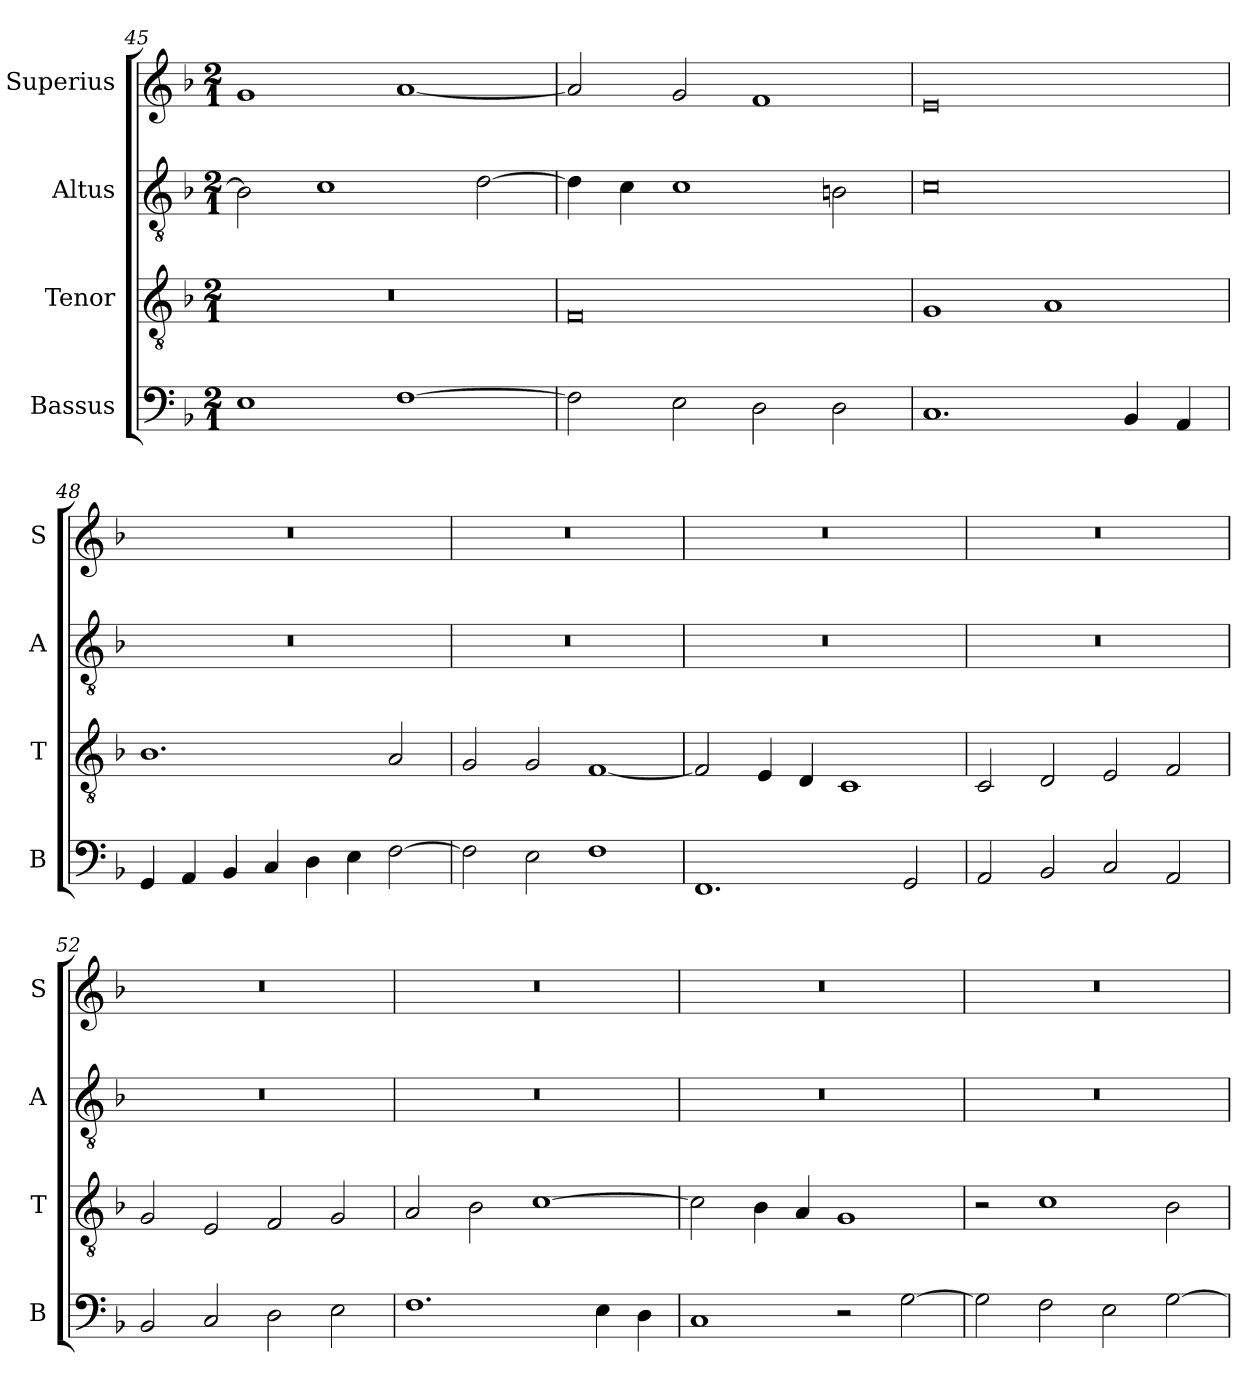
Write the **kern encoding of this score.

**kern	**kern	**kern	**kern
*part4	*part3	*part2	*part1
*staff4	*staff3	*staff2	*staff1
*I"Bassus	*I"Tenor	*I"Altus	*I"Superius
*I'B	*I'T	*I'A	*I'S
*clefF4	*clefGv2	*clefGv2	*clefG2
*k[b-]	*k[b-]	*k[b-]	*k[b-]
*F:	*F:	*F:	*F:
*M2/1	*M2/1	*M2/1	*M2/1
=45	=45	=45	=45
1E	0r	2B-]	1g
.	.	1c	.
[1F	.	.	[1a
.	.	[2d	.
=46	=46	=46	=46
2F]	0F	4d]	2a]
.	.	4c	.
2E	.	1c	2g
2D	.	.	1f
2D	.	2Bn	.
=47	=47	=47	=47
1.C	1G	0c	0e
.	1A	.	.
4BB-	.	.	.
4AA	.	.	.
=48	=48	=48	=48
4GG	1.B-	0r	0r
4AA	.	.	.
4BB-	.	.	.
4C	.	.	.
4D	.	.	.
4E	.	.	.
[2F	2A	.	.
=49	=49	=49	=49
2F]	2G	0r	0r
2E	2G	.	.
1F	[1F	.	.
=50	=50	=50	=50
1.FF	2F]	0r	0r
.	4E	.	.
.	4D	.	.
.	1C	.	.
2GG	.	.	.
=51	=51	=51	=51
2AA	2C	0r	0r
2BB-	2D	.	.
2C	2E	.	.
2AA	2F	.	.
=52	=52	=52	=52
2BB-	2G	0r	0r
2C	2E	.	.
2D	2F	.	.
2E	2G	.	.
=53	=53	=53	=53
1.F	2A	0r	0r
.	2B-	.	.
.	[1c	.	.
4E	.	.	.
4D	.	.	.
=54	=54	=54	=54
1C	2c]	0r	0r
.	4B-	.	.
.	4A	.	.
2r	1G	.	.
[2G	.	.	.
=55	=55	=55	=55
2G]	2r	0r	0r
2F	1c	.	.
2E	.	.	.
[2G	2B-	.	.
=	=	=	=
*-	*-	*-	*-
